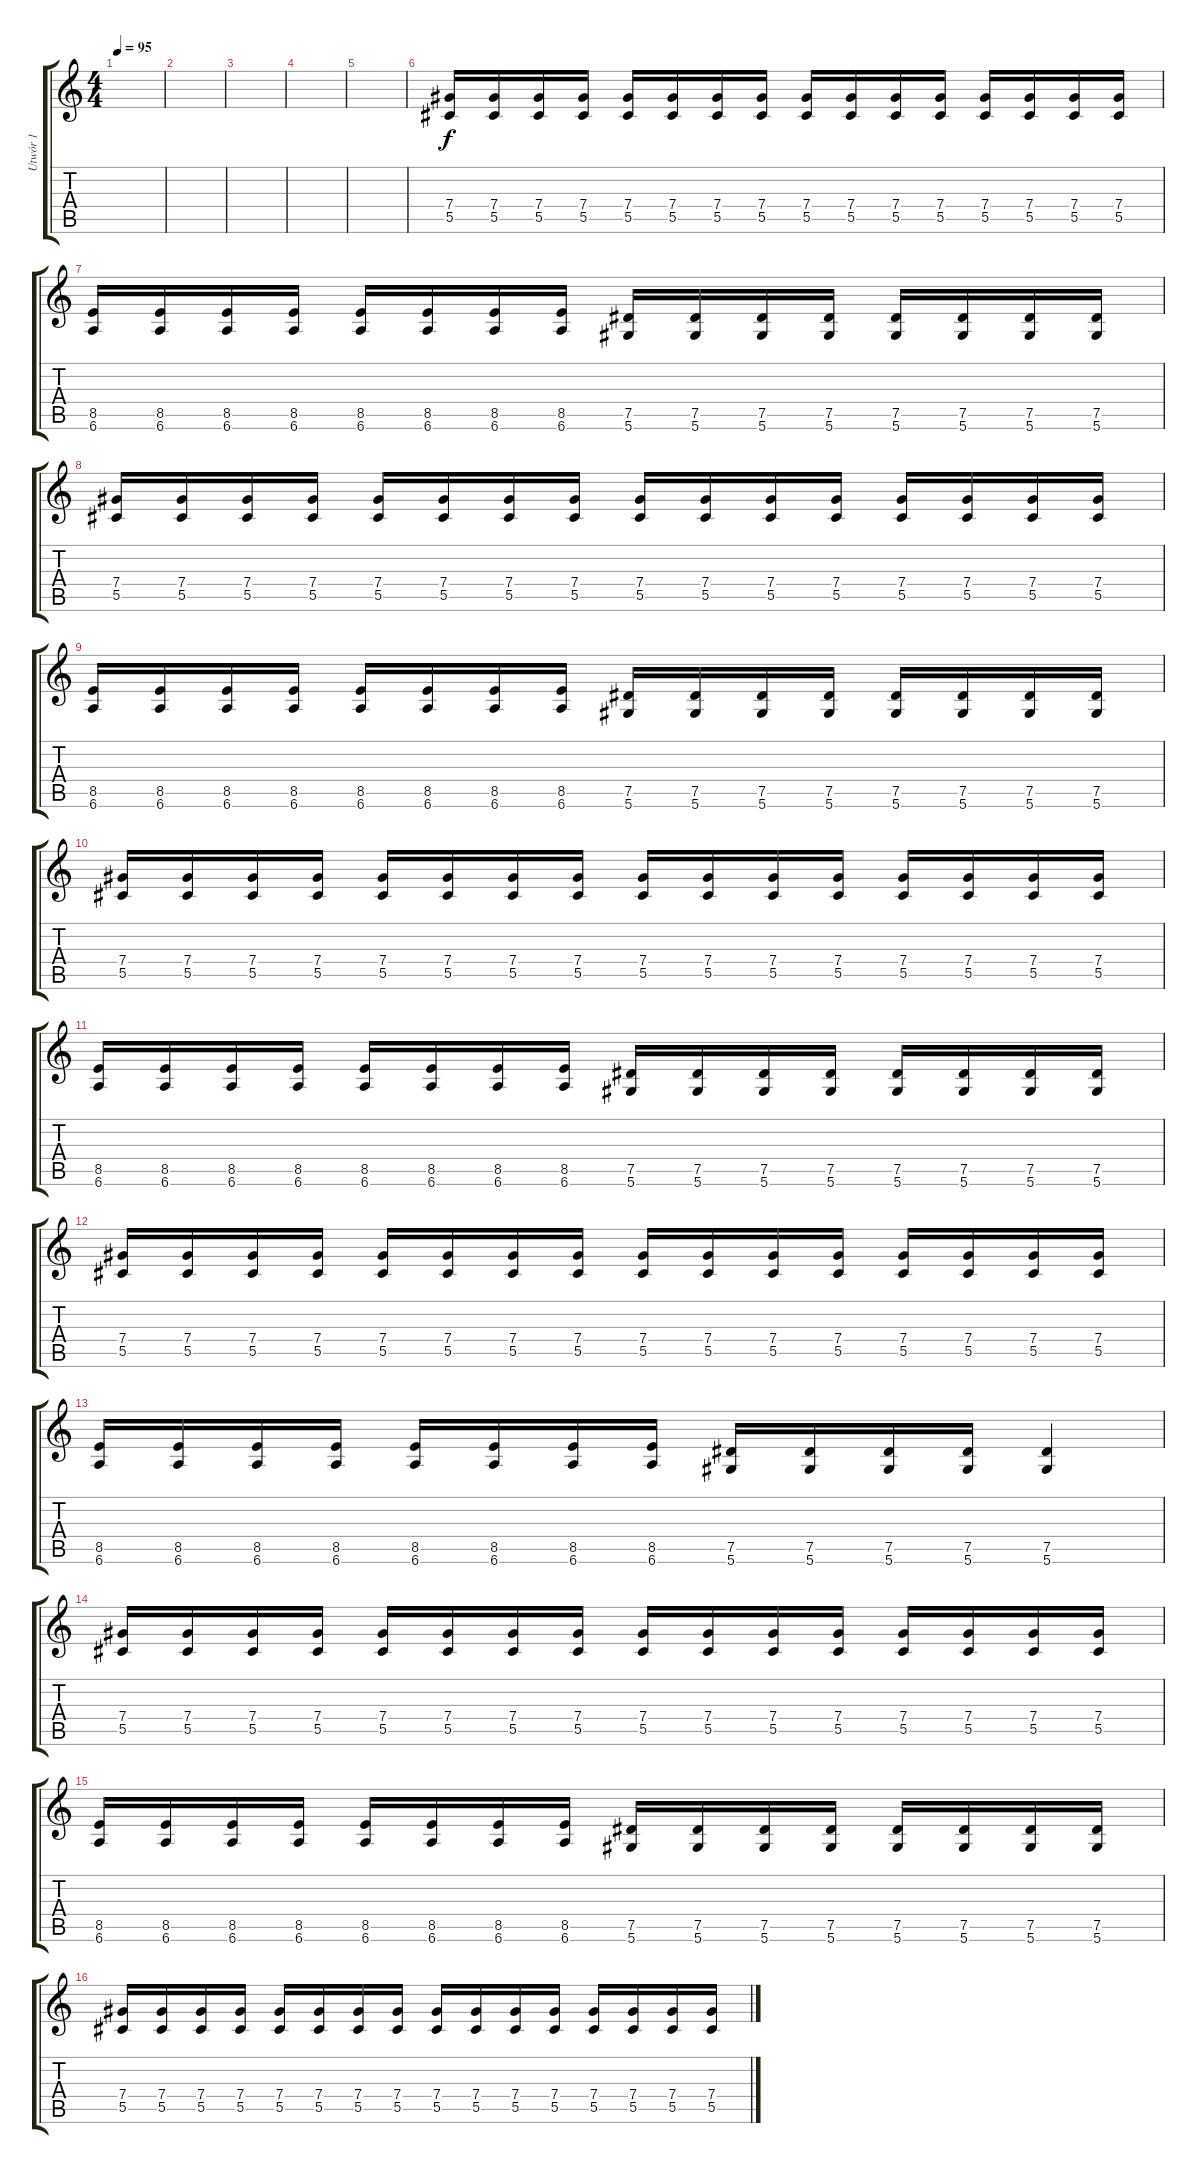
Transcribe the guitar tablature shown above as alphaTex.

\track ("Utwór 1" "Utwór 1") {instrument distortionguitar}
\staff {score tabs}
\tuning (Eb4 Bb3 Gb3 Db3 Ab2 Eb2) {hide}
\ts (4 4)
\tempo 95
\clef g2
\ks c
|
|
|
|
|
(7.4 5.5).16 (7.4 5.5).16 (7.4 5.5).16 (7.4 5.5).16 (7.4 5.5).16 (7.4 5.5).16 (7.4 5.5).16 (7.4 5.5).16 (7.4 5.5).16 (7.4 5.5).16 (7.4 5.5).16 (7.4 5.5).16 (7.4 5.5).16 (7.4 5.5).16 (7.4 5.5).16 (7.4 5.5).16 |
(8.5 6.6).16 (8.5 6.6).16 (8.5 6.6).16 (8.5 6.6).16 (8.5 6.6).16 (8.5 6.6).16 (8.5 6.6).16 (8.5 6.6).16 (7.5 5.6).16 (7.5 5.6).16 (7.5 5.6).16 (7.5 5.6).16 (7.5 5.6).16 (7.5 5.6).16 (7.5 5.6).16 (7.5 5.6).16 |
(7.4 5.5).16 (7.4 5.5).16 (7.4 5.5).16 (7.4 5.5).16 (7.4 5.5).16 (7.4 5.5).16 (7.4 5.5).16 (7.4 5.5).16 (7.4 5.5).16 (7.4 5.5).16 (7.4 5.5).16 (7.4 5.5).16 (7.4 5.5).16 (7.4 5.5).16 (7.4 5.5).16 (7.4 5.5).16 |
(8.5 6.6).16 (8.5 6.6).16 (8.5 6.6).16 (8.5 6.6).16 (8.5 6.6).16 (8.5 6.6).16 (8.5 6.6).16 (8.5 6.6).16 (7.5 5.6).16 (7.5 5.6).16 (7.5 5.6).16 (7.5 5.6).16 (7.5 5.6).16 (7.5 5.6).16 (7.5 5.6).16 (7.5 5.6).16 |
(7.4 5.5).16 (7.4 5.5).16 (7.4 5.5).16 (7.4 5.5).16 (7.4 5.5).16 (7.4 5.5).16 (7.4 5.5).16 (7.4 5.5).16 (7.4 5.5).16 (7.4 5.5).16 (7.4 5.5).16 (7.4 5.5).16 (7.4 5.5).16 (7.4 5.5).16 (7.4 5.5).16 (7.4 5.5).16 |
(8.5 6.6).16 (8.5 6.6).16 (8.5 6.6).16 (8.5 6.6).16 (8.5 6.6).16 (8.5 6.6).16 (8.5 6.6).16 (8.5 6.6).16 (7.5 5.6).16 (7.5 5.6).16 (7.5 5.6).16 (7.5 5.6).16 (7.5 5.6).16 (7.5 5.6).16 (7.5 5.6).16 (7.5 5.6).16 |
(7.4 5.5).16 (7.4 5.5).16 (7.4 5.5).16 (7.4 5.5).16 (7.4 5.5).16 (7.4 5.5).16 (7.4 5.5).16 (7.4 5.5).16 (7.4 5.5).16 (7.4 5.5).16 (7.4 5.5).16 (7.4 5.5).16 (7.4 5.5).16 (7.4 5.5).16 (7.4 5.5).16 (7.4 5.5).16 |
(8.5 6.6).16 (8.5 6.6).16 (8.5 6.6).16 (8.5 6.6).16 (8.5 6.6).16 (8.5 6.6).16 (8.5 6.6).16 (8.5 6.6).16 (7.5 5.6).16 (7.5 5.6).16 (7.5 5.6).16 (7.5 5.6).16 (7.5 5.6).4 |
(7.4 5.5).16 (7.4 5.5).16 (7.4 5.5).16 (7.4 5.5).16 (7.4 5.5).16 (7.4 5.5).16 (7.4 5.5).16 (7.4 5.5).16 (7.4 5.5).16 (7.4 5.5).16 (7.4 5.5).16 (7.4 5.5).16 (7.4 5.5).16 (7.4 5.5).16 (7.4 5.5).16 (7.4 5.5).16 |
(8.5 6.6).16 (8.5 6.6).16 (8.5 6.6).16 (8.5 6.6).16 (8.5 6.6).16 (8.5 6.6).16 (8.5 6.6).16 (8.5 6.6).16 (7.5 5.6).16 (7.5 5.6).16 (7.5 5.6).16 (7.5 5.6).16 (7.5 5.6).16 (7.5 5.6).16 (7.5 5.6).16 (7.5 5.6).16 |
(7.4 5.5).16 (7.4 5.5).16 (7.4 5.5).16 (7.4 5.5).16 (7.4 5.5).16 (7.4 5.5).16 (7.4 5.5).16 (7.4 5.5).16 (7.4 5.5).16 (7.4 5.5).16 (7.4 5.5).16 (7.4 5.5).16 (7.4 5.5).16 (7.4 5.5).16 (7.4 5.5).16 (7.4 5.5).16
